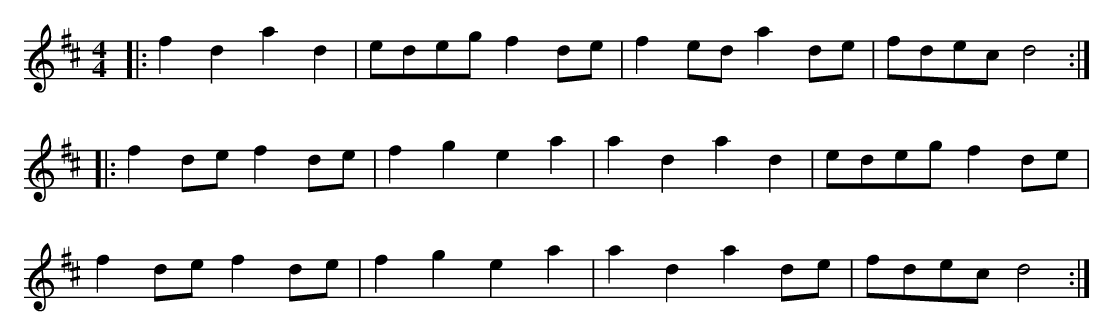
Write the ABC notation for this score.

X:1
M:4/4
K:D
|:f2d2a2d2|edeg f2de|f2eda2de|fdec d4:|
|:f2def2de|f2g2e2a2|a2d2a2d2|edeg f2de|
f2def2de|f2g2e2a2|a2d2a2de|fdec d4:|
